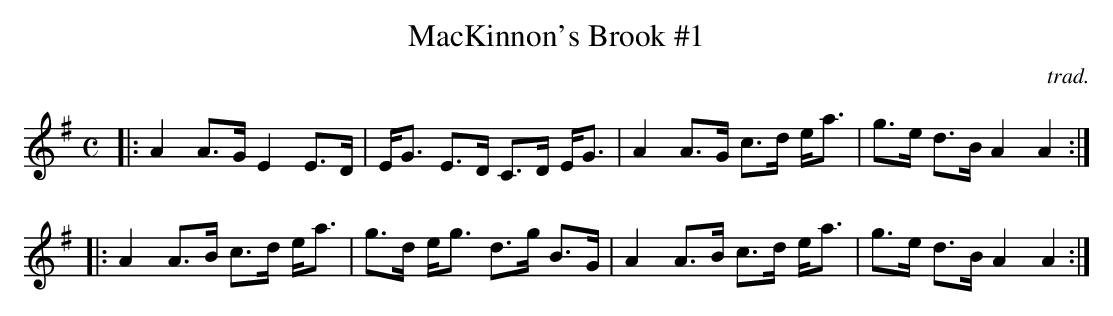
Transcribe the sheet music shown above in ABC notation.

X:1
T: MacKinnon's Brook #1
C: trad.
M: C
L: 1/8
K: Ador
|:\
A2 A>G E2 E>D | E<G E>D C>D E<G |\
A2 A>G c>d e<a | g>e d>B A2 A2 :|
|:\
A2 A>B c>d e<a | g>d e<g d>g B>G |\
A2 A>B c>d e<a | g>e d>B A2 A2 :|
